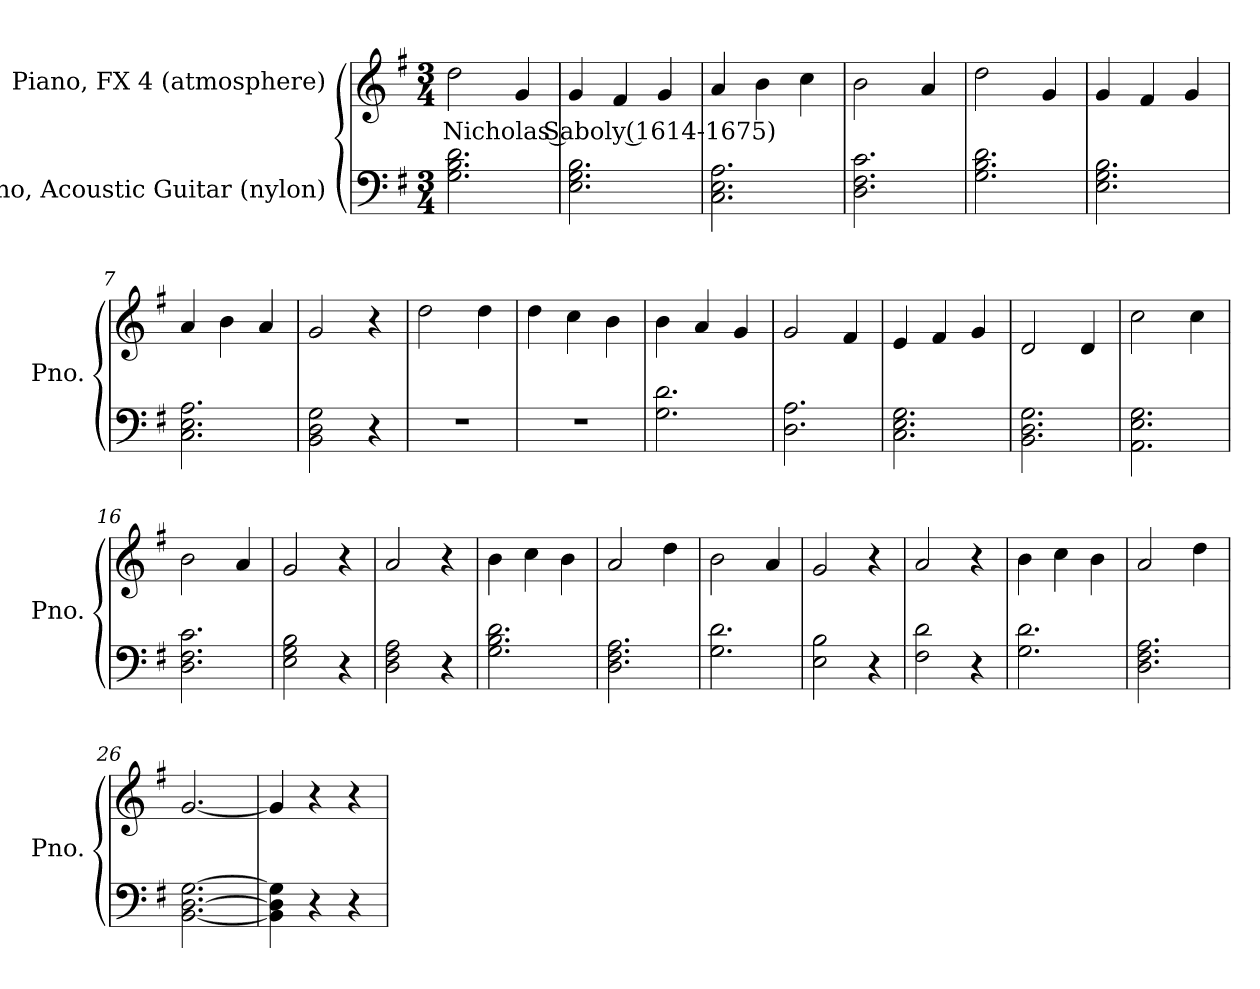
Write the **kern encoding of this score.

**kern	**kern	**text
*part2	*part1	*part1
*staff2	*staff1	*staff1
*I"Piano, Acoustic Guitar (nylon)	*I"Piano, FX 4 (atmosphere)	*
*I'Pno.	*I'Pno.	*
*clefF4	*clefG2	*
*k[f#]	*k[f#]	*
*M3/4	*M3/4	*
*MM200	*MM200	*
=1	=1	=1
!	!	!LO:LY:b
2.G\ 2.B\ 2.d\	2dd\	Nicholas Saboly (1614-1675)
.	4g/	.
=2	=2	=2
2.E\ 2.G\ 2.B\	4g/	.
.	4f#/	.
.	4g/	.
=3	=3	=3
2.C\ 2.E\ 2.A\	4a/	.
.	4b\	.
.	4cc\	.
=4	=4	=4
2.D\ 2.F#\ 2.c\	2b\	.
.	4a/	.
!!LO:LB:g=z
=5	=5	=5
2.G\ 2.B\ 2.d\	2dd\	.
.	4g/	.
=6	=6	=6
2.E\ 2.G\ 2.B\	4g/	.
.	4f#/	.
.	4g/	.
=7	=7	=7
2.C\ 2.E\ 2.A\	4a/	.
.	4b\	.
.	4a/	.
=8	=8	=8
2BB\ 2D\ 2G\	2g/	.
4r	4r	.
=9	=9	=9
2.r	2dd\	.
.	4dd\	.
=10	=10	=10
2.r	4dd\	.
.	4cc\	.
.	4b\	.
=11	=11	=11
2.G\ 2.d\	4b\	.
.	4a/	.
.	4g/	.
=12	=12	=12
2.D\ 2.A\	2g/	.
.	4f#/	.
=13	=13	=13
2.C\ 2.E\ 2.G\	4e/	.
.	4f#/	.
.	4g/	.
=14	=14	=14
2.BB\ 2.D\ 2.G\	2d/	.
.	4d/	.
=15	=15	=15
2.AA\ 2.E\ 2.G\	2cc\	.
.	4cc\	.
!!LO:LB:g=z
=16	=16	=16
2.D\ 2.F#\ 2.c\	2b\	.
.	4a/	.
=17	=17	=17
2E\ 2G\ 2B\	2g/	.
4r	4r	.
=18	=18	=18
2D\ 2F#\ 2A\	2a/	.
4r	4r	.
=19	=19	=19
2.G\ 2.B\ 2.d\	4b\	.
.	4cc\	.
.	4b\	.
=20	=20	=20
2.D\ 2.F#\ 2.A\	2a/	.
.	4dd\	.
=21	=21	=21
2.G\ 2.d\	2b\	.
.	4a/	.
=22	=22	=22
2E\ 2B\	2g/	.
4r	4r	.
=23	=23	=23
2F#\ 2d\	2a/	.
4r	4r	.
=24	=24	=24
2.G\ 2.d\	4b\	.
.	4cc\	.
.	4b\	.
=25	=25	=25
2.D\ 2.F#\ 2.A\	2a/	.
.	4dd\	.
=26	=26	=26
[2.BB\ [2.D\ [2.G\	[2.g/	.
=27	=27	=27
4BB\] 4D\] 4G\]	4g/]	.
4r	4r	.
4r	4r	.
=	=	=
*-	*-	*-
